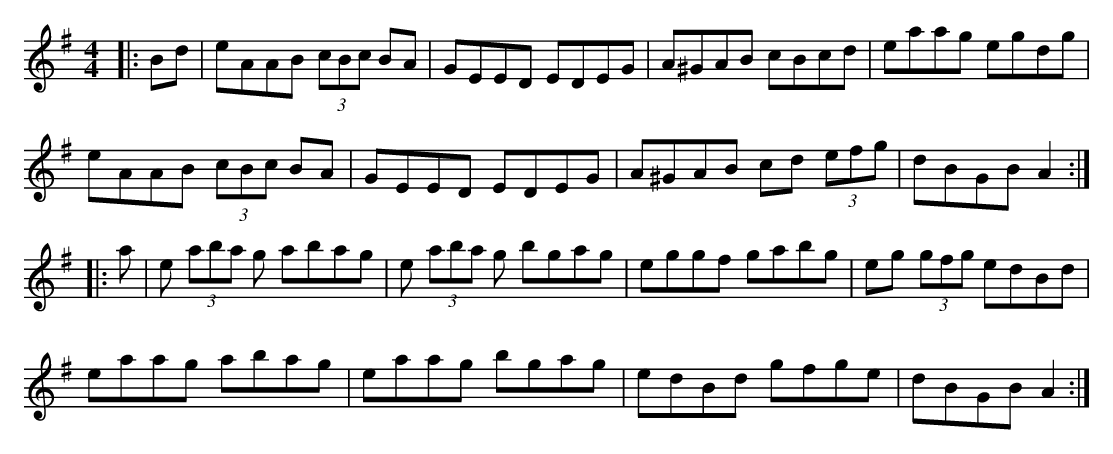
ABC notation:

X:1
M:4/4
K:Ador
|:Bd|eAAB (3cBc BA|GEED EDEG|A^GAB cBcd|eaag egdg|
eAAB (3cBc BA|GEED EDEG|A^GAB cd (3efg|dBGB A2:|
|:a|e (3aba g abag|e (3aba g bgag|eggf gabg|eg (3gfg edBd|
eaag abag|eaag bgag|edBd gfge|dBGB A2:|
